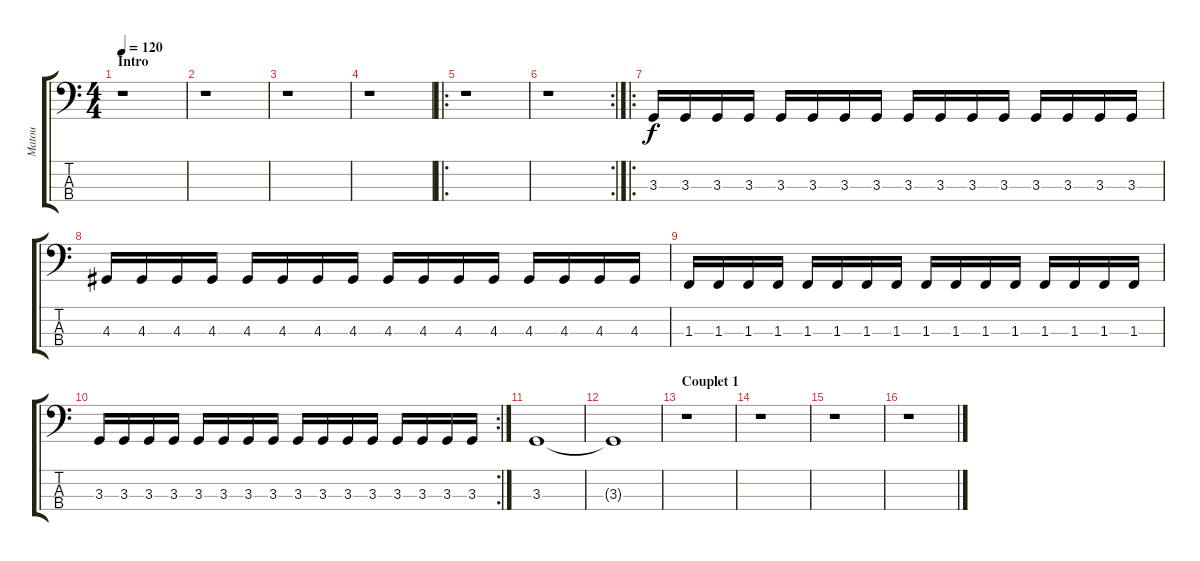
\track ("Matou" "Matou") {instrument slapbass2}
\staff {score tabs}
\tuning (D2 A1 E1 B0) {hide}
\ts (4 4)
\section ("" "Intro")
\tempo 120
\clef f4
\ks c
r.1{dy f instrument slapbass2} |
r.1 |
r.1 |
r.1 |
\ro
r.1 |
\rc 2
r.1 |
\ro
3.3.16 3.3.16 3.3.16 3.3.16 3.3.16 3.3.16 3.3.16 3.3.16 3.3.16 3.3.16 3.3.16 3.3.16 3.3.16 3.3.16 3.3.16 3.3.16 |
4.3.16 4.3.16 4.3.16 4.3.16 4.3.16 4.3.16 4.3.16 4.3.16 4.3.16 4.3.16 4.3.16 4.3.16 4.3.16 4.3.16 4.3.16 4.3.16 |
1.3.16 1.3.16 1.3.16 1.3.16 1.3.16 1.3.16 1.3.16 1.3.16 1.3.16 1.3.16 1.3.16 1.3.16 1.3.16 1.3.16 1.3.16 1.3.16 |
\rc 2
3.3.16 3.3.16 3.3.16 3.3.16 3.3.16 3.3.16 3.3.16 3.3.16 3.3.16 3.3.16 3.3.16 3.3.16 3.3.16 3.3.16 3.3.16 3.3.16 |
3.3.1 |
3.3{t}.1 |
\section ("" "Couplet 1")
r.1 |
r.1 |
r.1 |
r.1
